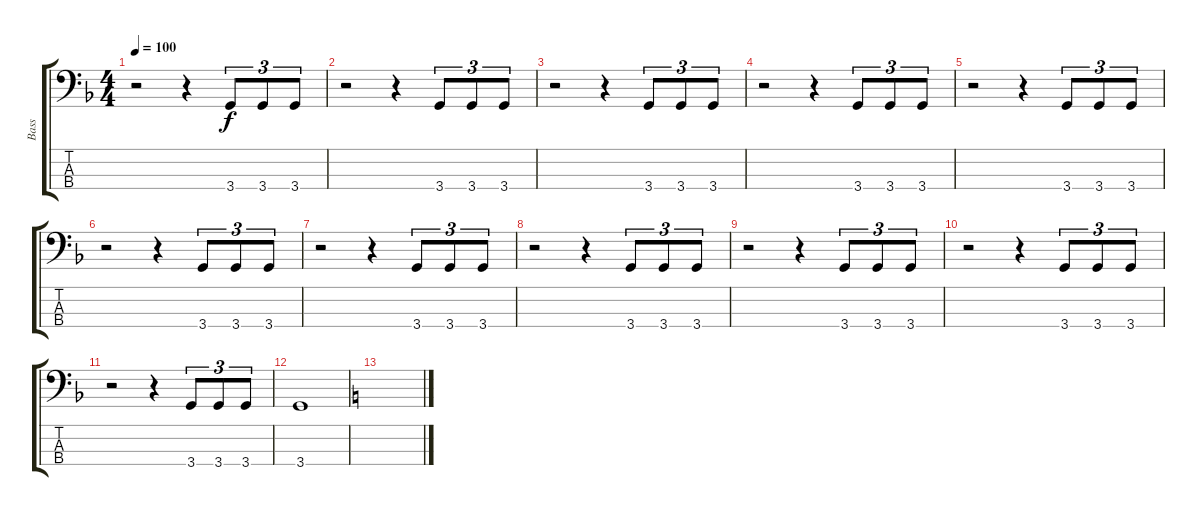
\track ("Bass" "Bass") {instrument electricbassfinger}
\staff {score tabs}
\tuning (G2 D2 A1 E1) {hide}
\ts (4 4)
\tempo 100
\clef f4
\ks f
r.2{dy f} r.4 3.4.8{tu (3 2)} 3.4.8{tu (3 2)} 3.4.8{tu (3 2)} |
r.2 r.4 3.4.8{tu (3 2)} 3.4.8{tu (3 2)} 3.4.8{tu (3 2)} |
r.2 r.4 3.4.8{tu (3 2)} 3.4.8{tu (3 2)} 3.4.8{tu (3 2)} |
r.2 r.4 3.4.8{tu (3 2)} 3.4.8{tu (3 2)} 3.4.8{tu (3 2)} |
r.2 r.4 3.4.8{tu (3 2)} 3.4.8{tu (3 2)} 3.4.8{tu (3 2)} |
r.2 r.4 3.4.8{tu (3 2)} 3.4.8{tu (3 2)} 3.4.8{tu (3 2)} |
r.2 r.4 3.4.8{tu (3 2)} 3.4.8{tu (3 2)} 3.4.8{tu (3 2)} |
r.2 r.4 3.4.8{tu (3 2)} 3.4.8{tu (3 2)} 3.4.8{tu (3 2)} |
r.2 r.4 3.4.8{tu (3 2)} 3.4.8{tu (3 2)} 3.4.8{tu (3 2)} |
r.2 r.4 3.4.8{tu (3 2)} 3.4.8{tu (3 2)} 3.4.8{tu (3 2)} |
r.2 r.4 3.4.8{tu (3 2)} 3.4.8{tu (3 2)} 3.4.8{tu (3 2)} |
3.4.1 |
\ks c
